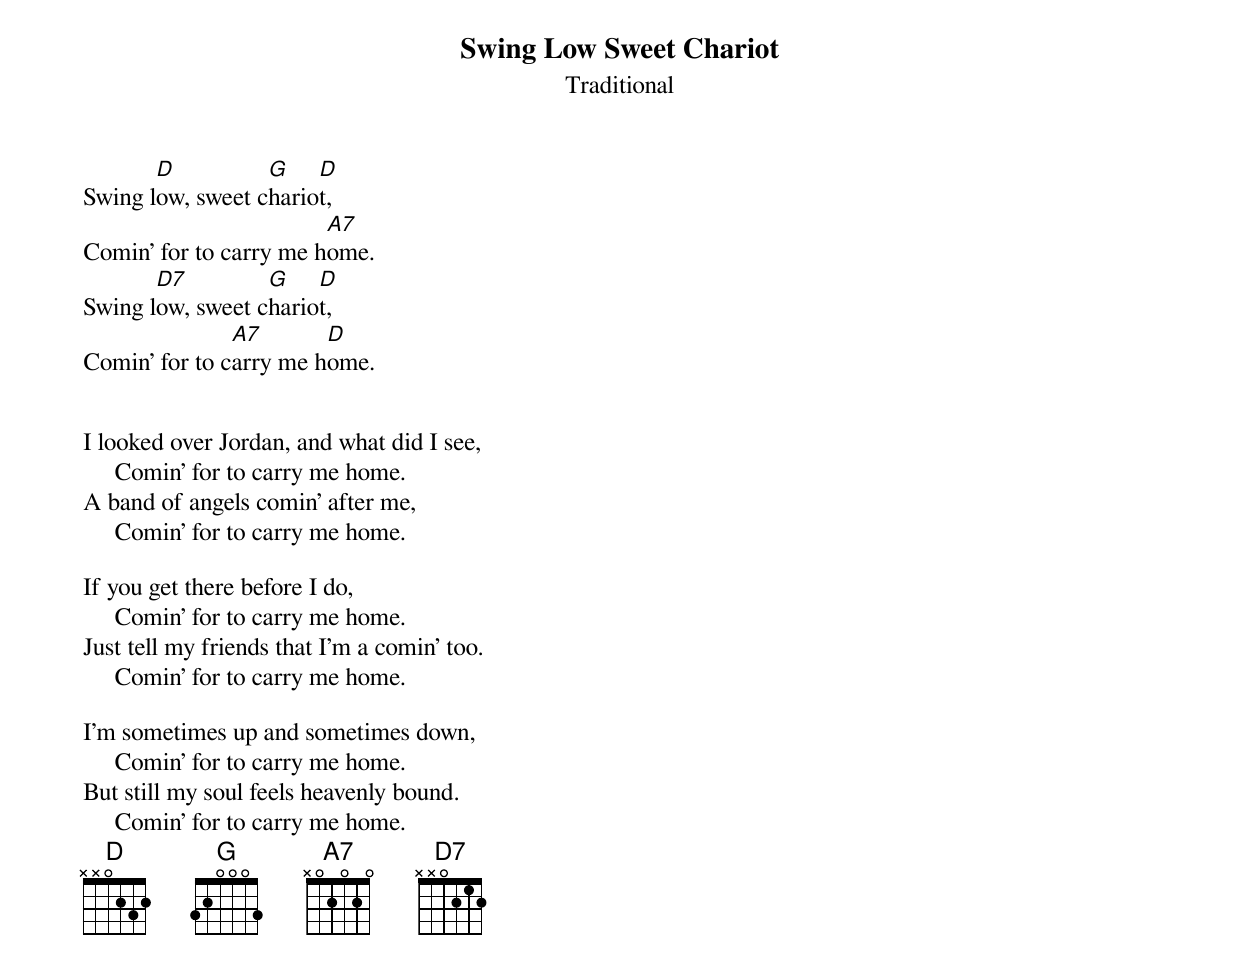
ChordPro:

{title:Swing Low Sweet Chariot}
{st:Traditional}
Swing l[D]ow, sweet c[G]hario[D]t,
Comin' for to carry me h[A7]ome.
Swing l[D7]ow, sweet c[G]hario[D]t,
Comin' for to c[A7]arry me h[D]ome.


I looked over Jordan, and what did I see,
     Comin' for to carry me home.
A band of angels comin' after me,
     Comin' for to carry me home.

If you get there before I do,
     Comin' for to carry me home.
Just tell my friends that I'm a comin' too.
     Comin' for to carry me home.

I'm sometimes up and sometimes down,
     Comin' for to carry me home.
But still my soul feels heavenly bound.
     Comin' for to carry me home.
